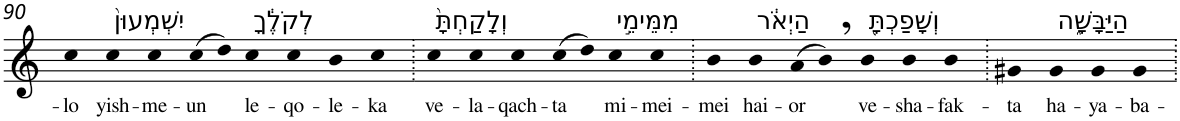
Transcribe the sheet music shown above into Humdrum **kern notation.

**kern	**text
*part1	*part1
*staff1	*staff1
*I"Piano	*
*I'Pno	*
!!LO:PB:g=z
*clefG2	*
*k[]	*
=90	=90
!	!LO:LY:b
4cc	-lo
!LO:TX:a:t=יִשְׁמְעוּן֙	!
!	!LO:LY:b
4cc	yish-
!	!LO:LY:b
4cc	-me-
!	!LO:LY:b
(>8cc	-un
8dd)	.
!LO:TX:a:t=לְקֹלֶ֔ךָ	!
!	!LO:LY:b
4cc	le-
!	!LO:LY:b
4cc	-qo-
!	!LO:LY:b
4b	-le-
!	!LO:LY:b
4cc	-ka
=91.	=91.
!LO:TX:a:t=וְלָקַחְתָּ֙	!
!	!LO:LY:b
4cc	ve-
!	!LO:LY:b
4cc	-la-
!	!LO:LY:b
4cc	-qach-
!	!LO:LY:b
(>8cc	-ta
8dd)	.
!LO:TX:a:t=מִמֵּימֵ֣י	!
!	!LO:LY:b
4cc	mi-
!	!LO:LY:b
4cc	-mei-
=92.	=92.
!	!LO:LY:b
4b	-mei
!LO:TX:a:t=הַיְאֹ֔ר	!
!	!LO:LY:b
4b	hai-
!	!LO:LY:b
(>8a	-or
8b,)	.
!LO:TX:a:t=וְשָׁפַכְתָּ֖	!
!	!LO:LY:b
4b	ve-
!	!LO:LY:b
4b	-sha-
!	!LO:LY:b
4b	-fak-
=93.	=93.
!	!LO:LY:b
4g#X	-ta
!LO:TX:a:t=הַיַּבָּשָׁ֑ה	!
!	!LO:LY:b
4g#	ha-
!	!LO:LY:b
4g#	-ya-
!	!LO:LY:b
4g#	-ba-
=.	=.
*-	*-
